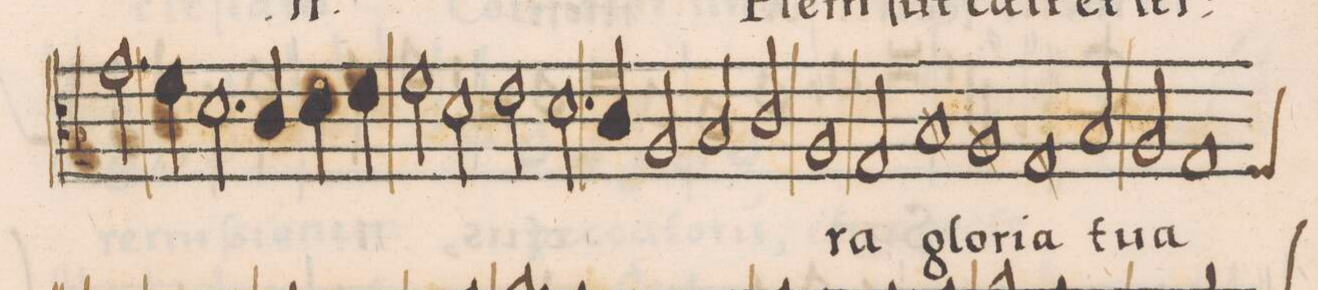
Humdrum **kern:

**kern	**text
*I"CANTVS	*
*clefC3	*
*k[b-]	*
*met(C|)	*
*M2/1	*
2.g\	.
4f\	.
2.d\	.
=35-	=35-
4c/	.
4d\	.
4e\	.
2f\	.
2d\	.
=36-	=36-
2e\	.
2.d\	.
4c/	.
2A/	.
=37-	=37-
2B-/	.
2c/	.
1A/	.
=38-	=38-
2G/	-ra
1B-/	glo-
1A/	-ri-
=39-	=39-
1G/	-a
2B-/	tu-
=40-	=40-
2A/	-a
*custos:F	*
1G/	.
*-	*-
